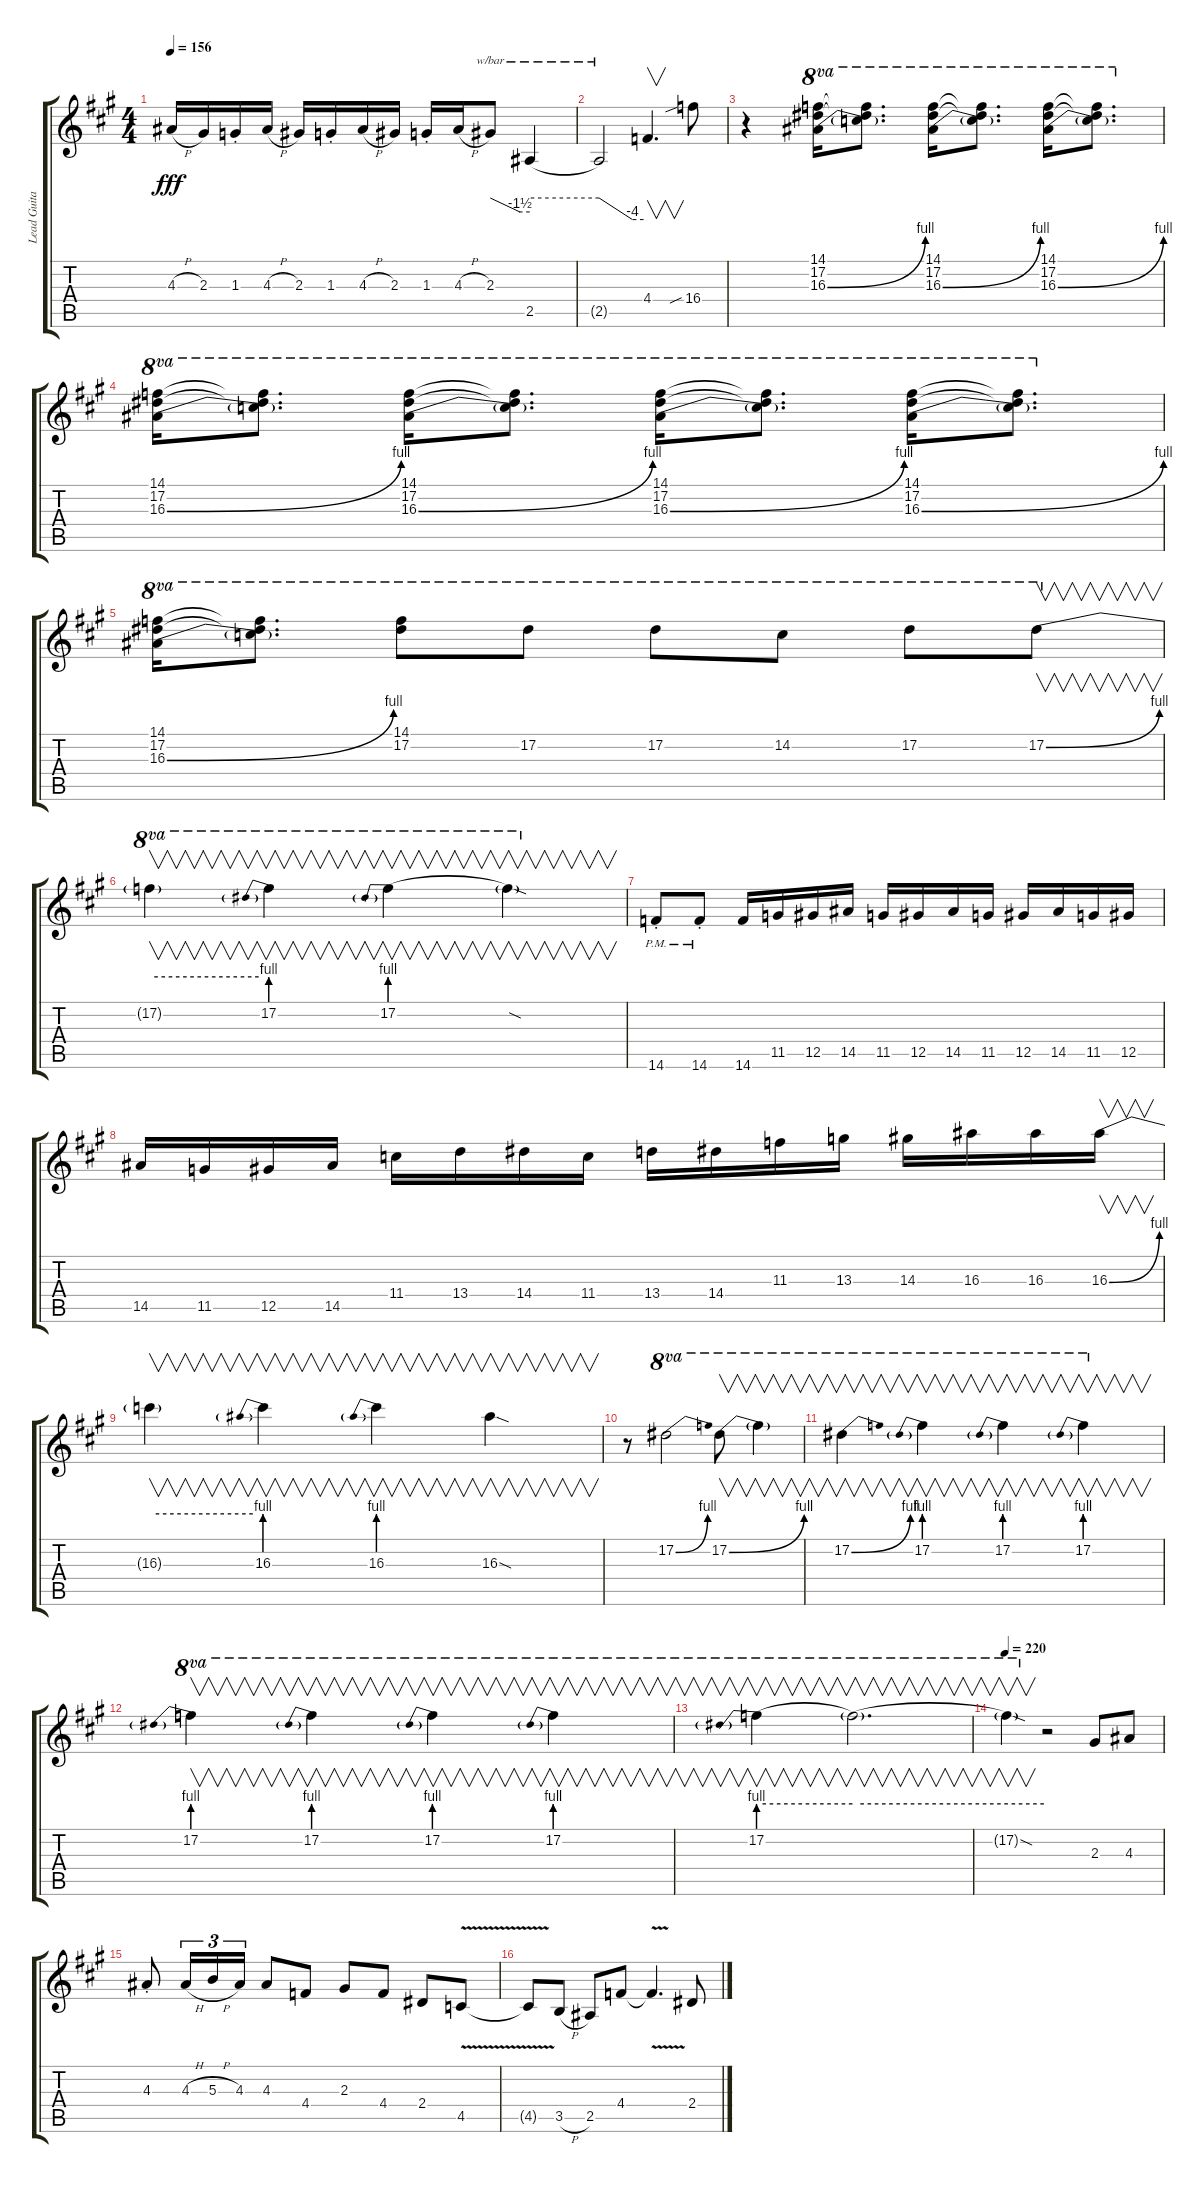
\track ("Lead Guitar" "Lead Guita") {instrument distortionguitar}
\staff {score tabs}
\tuning (Eb4 Bb3 Gb3 Db3 Ab2 Eb2) {hide}
\ts (4 4)
\tempo 156
\clef g2
\ks a
4.3{h}.16{dy fff} 2.3.16 1.3{st}.16 4.3{h}.16 2.3.16 1.3{st}.16 4.3{h}.16 2.3.16 1.3{st}.16 4.3{h}.16 2.3.8{tbe (custom default 0 0 45 -6 60 -6)} 2.5.4{tbe (hold default 0 0 60 0)} |
2.5{t}.2{tbe (custom default 0 0 45 -16 60 -16)} 4.4.4{v d} 16.4{sib}.8 |
r.4 (14.1 17.2 16.3{be (bend 0 0 60 4)}).16{ot 8va} (14.1{t} 17.2{t} 16.3{t}).8{d ot 8va} (14.1 17.2 16.3{be (bend 0 0 60 4)}).16{ot 8va} (14.1{t} 17.2{t} 16.3{t}).8{d ot 8va} (14.1 17.2 16.3{be (bend 0 0 60 4)}).16{ot 8va} (14.1{t} 17.2{t} 16.3{t}).8{d ot 8va} |
(14.1 17.2 16.3{be (bend 0 0 60 4)}).16{ot 8va} (14.1{t} 17.2{t} 16.3{t}).8{d ot 8va} (14.1 17.2 16.3{be (bend 0 0 60 4)}).16{ot 8va} (14.1{t} 17.2{t} 16.3{t}).8{d ot 8va} (14.1 17.2 16.3{be (bend 0 0 60 4)}).16{ot 8va} (14.1{t} 17.2{t} 16.3{t}).8{d ot 8va} (14.1 17.2 16.3{be (bend 0 0 60 4)}).16{ot 8va} (14.1{t} 17.2{t} 16.3{t}).8{d ot 8va} |
(14.1 17.2 16.3{be (bend 0 0 60 4)}).16{ot 8va} (14.1{t} 17.2{t} 16.3{t}).8{d ot 8va} (14.1 17.2).8{ot 8va} 17.2.8{ot 8va} 17.2.8{ot 8va} 14.2.8{ot 8va} 17.2.8{ot 8va} 17.2{be (bend 0 0 60 4)}.8{v ot 8va} |
17.2{be (hold 0 4 60 4) t}.4{v ot 8va} 17.2{be (prebend 0 4 60 4)}.4{v ot 8va} 17.2{be (prebend 0 4 60 4)}.4{v ot 8va} 17.2{sod t}.4{v ot 8va} |
14.6{pm st}.8 14.6{pm st}.8 14.6.16 11.5.16 12.5.16 14.5.16 11.5.16 12.5.16 14.5.16 11.5.16 12.5.16 14.5.16 11.5.16 12.5.16 |
14.5.16 11.5.16 12.5.16 14.5.16 11.4.16 13.4.16 14.4.16 11.4.16 13.4.16 14.4.16 11.3.16 13.3.16 14.3.16 16.3.16 16.3.16 16.3{be (bend 0 0 60 4)}.16{v} |
16.3{be (hold 0 4 60 4) t}.4{v} 16.3{be (prebend 0 4 60 4)}.4{v} 16.3{be (prebend 0 4 60 4)}.4{v} 16.3{sod}.4{v} |
r.8 17.2{be (bend 0 0 60 4)}.2{ot 8va} 17.2{be (bend 0 0 60 4)}.8{v ot 8va} 17.2{t}.4{v ot 8va} |
17.2{be (bend 0 0 60 4)}.4{v ot 8va} 17.2{be (prebend 0 4 60 4)}.4{v ot 8va} 17.2{be (prebend 0 4 60 4)}.4{v ot 8va} 17.2{be (prebend 0 4 60 4)}.4{v ot 8va} |
17.2{be (prebend 0 4 60 4)}.4{v ot 8va} 17.2{be (prebend 0 4 60 4)}.4{v ot 8va} 17.2{be (prebend 0 4 60 4)}.4{v ot 8va} 17.2{be (prebend 0 4 60 4)}.4{v ot 8va} |
17.2{be (prebend 0 4 60 4)}.4{v ot 8va} 17.2{be (hold 0 4 60 4) t}.2{v d ot 8va} |
\tempo 220
17.2{sod t}.4{v ot 8va} r.2 2.3.8 4.3.8 |
4.3{st}.8 4.3{h}.16{tu (3 2)} 5.3{h}.16{tu (3 2)} 4.3.16{tu (3 2)} 4.3.8 4.4.8 2.3.8 4.4.8 2.4.8 4.5{v}.8 |
4.5{v t}.8 3.5{h}.8 2.5.8 4.4.8 4.4{v t}.4{d} 2.4.8
